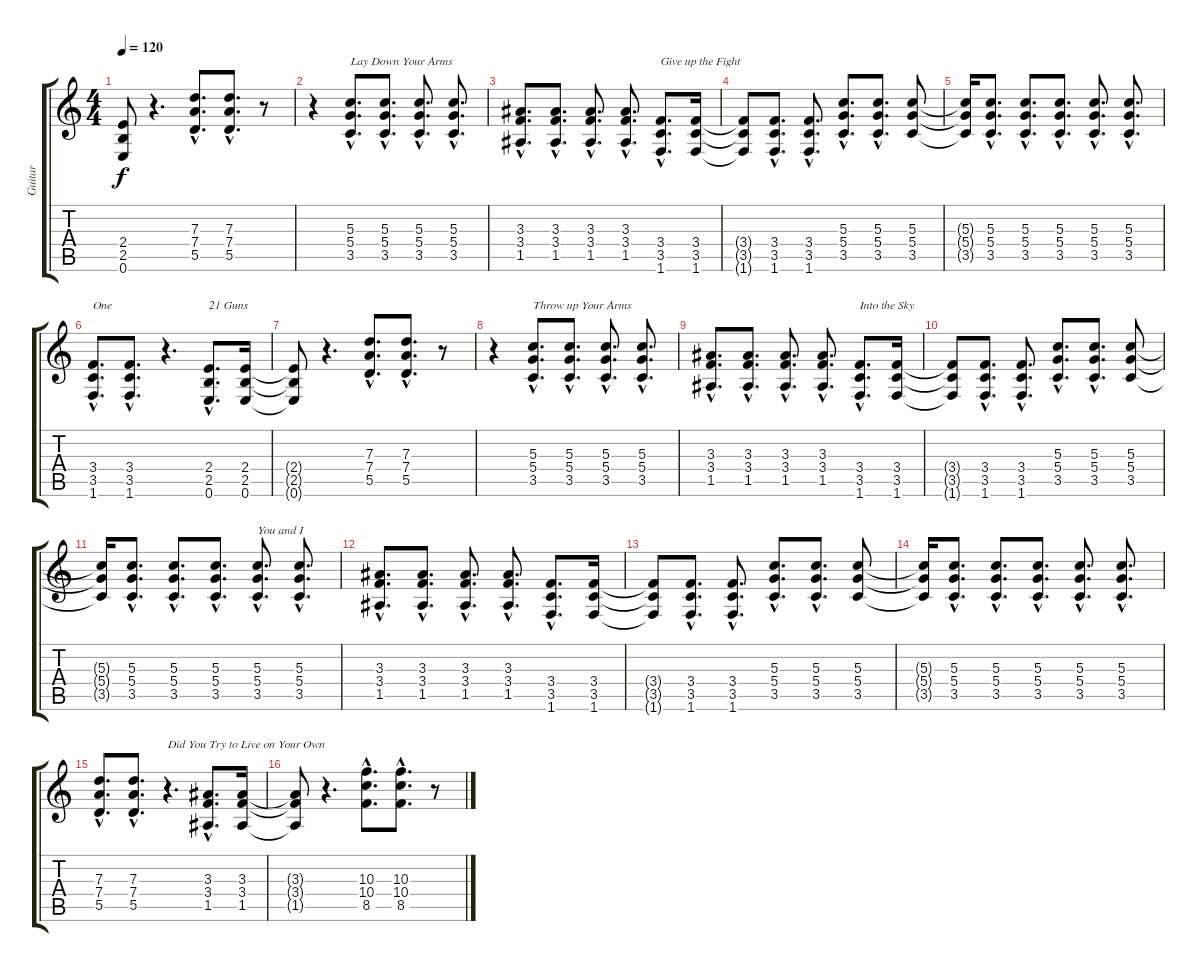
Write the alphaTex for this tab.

\track ("Guitar" "Guitar") {instrument acousticguitarsteel}
\staff {score tabs}
\tuning (E4 B3 G3 D3 A2 E2) {hide}
\ts (4 4)
\tempo 120
\clef g2
\ks c
(2.4{t} 2.5{t} 0.6{t}).8{dy f} r.4{d} (7.3{hac} 7.4{hac} 5.5{hac}).8{d} (7.3{hac} 7.4{hac} 5.5{hac}).8{d} r.8 |
r.4 (5.3{hac} 5.4{hac} 3.5{hac}).8{d txt "Lay Down Your Arms"} (5.3{hac} 5.4{hac} 3.5{hac}).8{d} (5.3{hac} 5.4{hac} 3.5{hac}).8{d} (5.3{hac} 5.4{hac} 3.5{hac}).8{d} |
(3.3{hac} 3.4{hac} 1.5{hac}).8{d} (3.3{hac} 3.4{hac} 1.5{hac}).8{d} (3.3{hac} 3.4{hac} 1.5{hac}).8{d} (3.3{hac} 3.4{hac} 1.5{hac}).8{d} (3.4{hac} 3.5{hac} 1.6{hac}).8{d txt "Give up the Fight"} (3.4 3.5 1.6).16 |
(3.4{t} 3.5{t} 1.6{t}).8 (3.4{hac} 3.5{hac} 1.6{hac}).8{d} (3.4{hac} 3.5{hac} 1.6{hac}).8{d} (5.3{hac} 5.4{hac} 3.5{hac}).8{d} (5.3{hac} 5.4{hac} 3.5{hac}).8{d} (5.3 5.4 3.5).8 |
(5.3{t} 5.4{t} 3.5{t}).16 (5.3{hac} 5.4{hac} 3.5{hac}).8{d} (5.3{hac} 5.4{hac} 3.5{hac}).8{d} (5.3{hac} 5.4{hac} 3.5{hac}).8{d} (5.3{hac} 5.4{hac} 3.5{hac}).8{d} (5.3{hac} 5.4{hac} 3.5{hac}).8{d} |
(3.4{hac} 3.5{hac} 1.6{hac}).8{d txt "One"} (3.4{hac} 3.5{hac} 1.6{hac}).8{d} r.4{d} (2.4{hac} 2.5{hac} 0.6{hac}).8{d txt "21 Guns"} (2.4 2.5 0.6).16 |
(2.4{t} 2.5{t} 0.6{t}).8 r.4{d} (7.3{hac} 7.4{hac} 5.5{hac}).8{d} (7.3{hac} 7.4{hac} 5.5{hac}).8{d} r.8 |
r.4 (5.3{hac} 5.4{hac} 3.5{hac}).8{d txt "Throw up Your Arms"} (5.3{hac} 5.4{hac} 3.5{hac}).8{d} (5.3{hac} 5.4{hac} 3.5{hac}).8{d} (5.3{hac} 5.4{hac} 3.5{hac}).8{d} |
(3.3{hac} 3.4{hac} 1.5{hac}).8{d} (3.3{hac} 3.4{hac} 1.5{hac}).8{d} (3.3{hac} 3.4{hac} 1.5{hac}).8{d} (3.3{hac} 3.4{hac} 1.5{hac}).8{d} (3.4{hac} 3.5{hac} 1.6{hac}).8{d txt "Into the Sky"} (3.4 3.5 1.6).16 |
(3.4{t} 3.5{t} 1.6{t}).8 (3.4{hac} 3.5{hac} 1.6{hac}).8{d} (3.4{hac} 3.5{hac} 1.6{hac}).8{d} (5.3{hac} 5.4{hac} 3.5{hac}).8{d} (5.3{hac} 5.4{hac} 3.5{hac}).8{d} (5.3 5.4 3.5).8 |
(5.3{t} 5.4{t} 3.5{t}).16 (5.3{hac} 5.4{hac} 3.5{hac}).8{d} (5.3{hac} 5.4{hac} 3.5{hac}).8{d} (5.3{hac} 5.4{hac} 3.5{hac}).8{d} (5.3{hac} 5.4{hac} 3.5{hac}).8{d txt "You and I"} (5.3{hac} 5.4{hac} 3.5{hac}).8{d} |
(3.3{hac} 3.4{hac} 1.5{hac}).8{d} (3.3{hac} 3.4{hac} 1.5{hac}).8{d} (3.3{hac} 3.4{hac} 1.5{hac}).8{d} (3.3{hac} 3.4{hac} 1.5{hac}).8{d} (3.4{hac} 3.5{hac} 1.6{hac}).8{d} (3.4 3.5 1.6).16 |
(3.4{t} 3.5{t} 1.6{t}).8 (3.4{hac} 3.5{hac} 1.6{hac}).8{d} (3.4{hac} 3.5{hac} 1.6{hac}).8{d} (5.3{hac} 5.4{hac} 3.5{hac}).8{d} (5.3{hac} 5.4{hac} 3.5{hac}).8{d} (5.3 5.4 3.5).8 |
(5.3{t} 5.4{t} 3.5{t}).16 (5.3{hac} 5.4{hac} 3.5{hac}).8{d} (5.3{hac} 5.4{hac} 3.5{hac}).8{d} (5.3{hac} 5.4{hac} 3.5{hac}).8{d} (5.3{hac} 5.4{hac} 3.5{hac}).8{d} (5.3{hac} 5.4{hac} 3.5{hac}).8{d} |
(7.3{hac} 7.4{hac} 5.5{hac}).8{d} (7.3{hac} 7.4{hac} 5.5{hac}).8{d} r.4{d txt "Did You Try to Live on Your Own"} (3.3{hac} 3.4{hac} 1.5{hac}).8{d} (3.3 3.4 1.5).16 |
(3.3{t} 3.4{t} 1.5{t}).8 r.4{d} (10.3{hac} 10.4{hac} 8.5{hac}).8{d} (10.3{hac} 10.4{hac} 8.5{hac}).8{d} r.8
